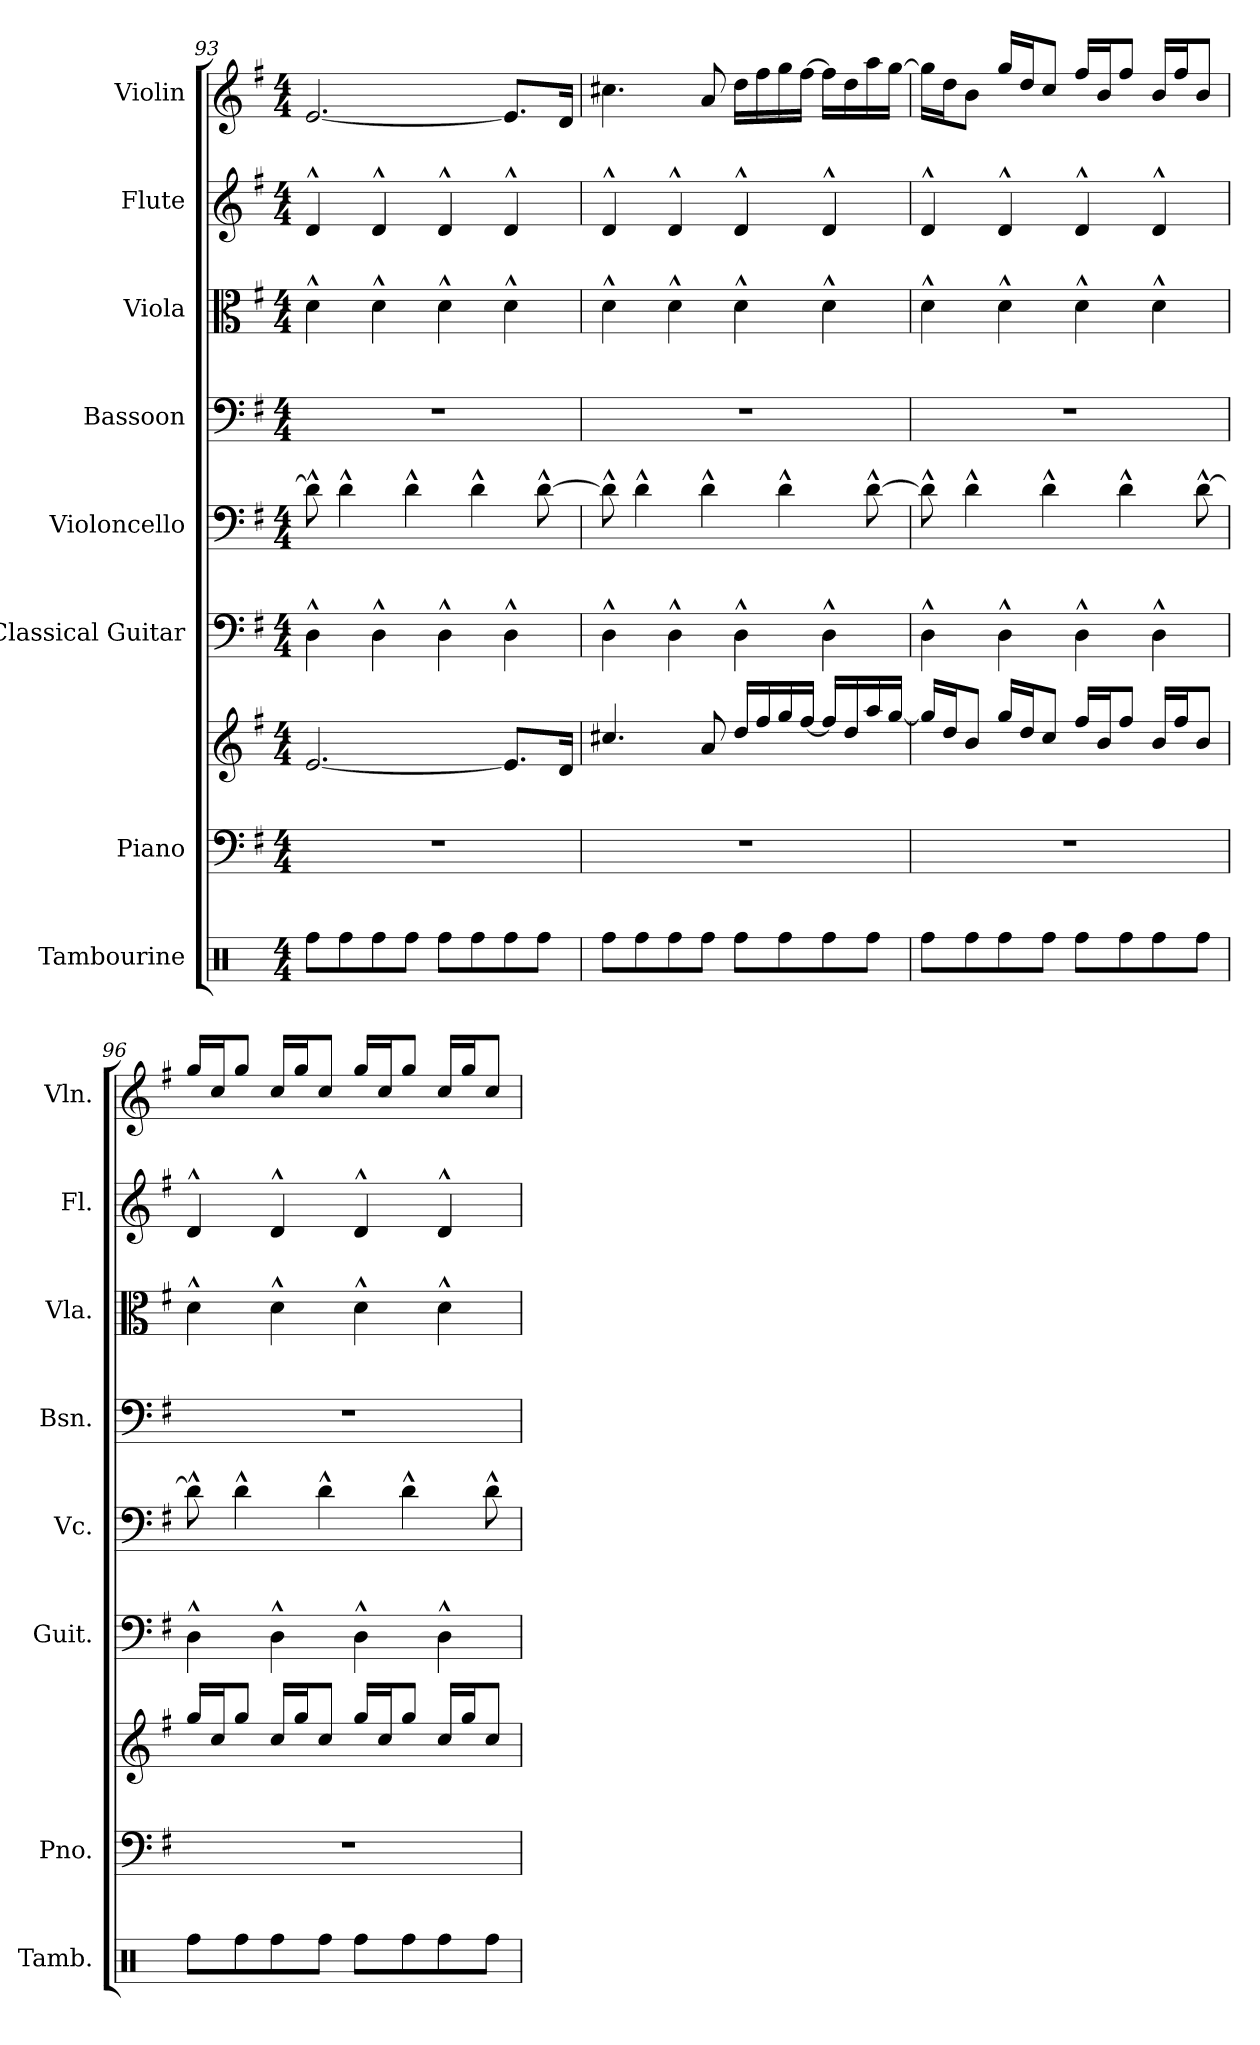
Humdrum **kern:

**kern	**kern	**kern	**kern	**kern	**kern	**kern	**kern	**kern
*part8	*part7	*part7	*part6	*part5	*part4	*part3	*part2	*part1
*staff9	*staff8	*staff7	*staff6	*staff5	*staff4	*staff3	*staff2	*staff1
*I"Tambourine	*I"Piano	*	*I"Classical Guitar	*I"Violoncello	*I"Bassoon	*I"Viola	*I"Flute	*I"Violin
*I'Tamb.	*I'Pno.	*	*I'Guit.	*I'Vc.	*I'Bsn.	*I'Vla.	*I'Fl.	*I'Vln.
*clefX	*clefF4	*clefG2	*clefF4	*clefF4	*clefF4	*clefC3	*clefG2	*clefG2
*k[]	*k[f#]	*k[f#]	*k[f#]	*k[f#]	*k[f#]	*k[f#]	*k[f#]	*k[f#]
*M4/4	*M4/4	*M4/4	*M4/4	*M4/4	*M4/4	*M4/4	*M4/4	*M4/4
=93	=93	=93	=93	=93	=93	=93	=93	=93
8Rff\L	1r	[2.e/	4D^^\	8d^^\]	1r	4d^^\	4d^^/	[2.e/
8Rff\	.	.	.	4d^^\	.	.	.	.
8Rff\	.	.	4D^^\	.	.	4d^^\	4d^^/	.
8Rff\J	.	.	.	4d^^\	.	.	.	.
8Rff\L	.	.	4D^^\	.	.	4d^^\	4d^^/	.
8Rff\	.	.	.	4d^^\	.	.	.	.
8Rff\	.	8.e/L]	4D^^\	.	.	4d^^\	4d^^/	8.e/L]
8Rff\J	.	.	.	[8d^^\	.	.	.	.
.	.	16d/Jk	.	.	.	.	.	16d/Jk
=94	=94	=94	=94	=94	=94	=94	=94	=94
8Rff\L	1r	4.cc#X/	4D^^\	8d^^\]	1r	4d^^\	4d^^/	4.cc#X\
8Rff\	.	.	.	4d^^\	.	.	.	.
8Rff\	.	.	4D^^\	.	.	4d^^\	4d^^/	.
8Rff\J	.	8a/	.	4d^^\	.	.	.	8a/
8Rff\L	.	16dd/LL	4D^^\	.	.	4d^^\	4d^^/	16dd\LL
.	.	16ff#/	.	.	.	.	.	16ff#\
8Rff\	.	16gg/	.	4d^^\	.	.	.	16gg\
.	.	[16ff#/JJ	.	.	.	.	.	[16ff#\JJ
8Rff\	.	16ff#/LL]	4D^^\	.	.	4d^^\	4d^^/	16ff#\LL]
.	.	16dd/	.	.	.	.	.	16dd\
8Rff\J	.	16aa/	.	[8d^^\	.	.	.	16aa\
.	.	[16gg/JJ	.	.	.	.	.	[16gg\JJ
=95	=95	=95	=95	=95	=95	=95	=95	=95
8Rff\L	1r	16gg/LL]	4D^^\	8d^^\]	1r	4d^^\	4d^^/	16gg\LL]
.	.	16dd/J	.	.	.	.	.	16dd\J
8Rff\	.	8b/J	.	4d^^\	.	.	.	8b\J
8Rff\	.	16gg/LL	4D^^\	.	.	4d^^\	4d^^/	16gg/LL
.	.	16dd/J	.	.	.	.	.	16dd/J
8Rff\J	.	8cc/J	.	4d^^\	.	.	.	8cc/J
8Rff\L	.	16ff#/LL	4D^^\	.	.	4d^^\	4d^^/	16ff#/LL
.	.	16b/J	.	.	.	.	.	16b/J
8Rff\	.	8ff#/J	.	4d^^\	.	.	.	8ff#/J
8Rff\	.	16b/LL	4D^^\	.	.	4d^^\	4d^^/	16b/LL
.	.	16ff#/J	.	.	.	.	.	16ff#/J
8Rff\J	.	8b/J	.	[8d^^\	.	.	.	8b/J
=96	=96	=96	=96	=96	=96	=96	=96	=96
8Rff\L	1r	16gg/LL	4D^^\	8d^^\]	1r	4d^^\	4d^^/	16gg/LL
.	.	16cc/J	.	.	.	.	.	16cc/J
8Rff\	.	8gg/J	.	4d^^\	.	.	.	8gg/J
8Rff\	.	16cc/LL	4D^^\	.	.	4d^^\	4d^^/	16cc/LL
.	.	16gg/J	.	.	.	.	.	16gg/J
8Rff\J	.	8cc/J	.	4d^^\	.	.	.	8cc/J
8Rff\L	.	16gg/LL	4D^^\	.	.	4d^^\	4d^^/	16gg/LL
.	.	16cc/J	.	.	.	.	.	16cc/J
8Rff\	.	8gg/J	.	4d^^\	.	.	.	8gg/J
8Rff\	.	16cc/LL	4D^^\	.	.	4d^^\	4d^^/	16cc/LL
.	.	16gg/J	.	.	.	.	.	16gg/J
8Rff\J	.	8cc/J	.	8d^^\	.	.	.	8cc/J
=	=	=	=	=	=	=	=	=
*-	*-	*-	*-	*-	*-	*-	*-	*-
